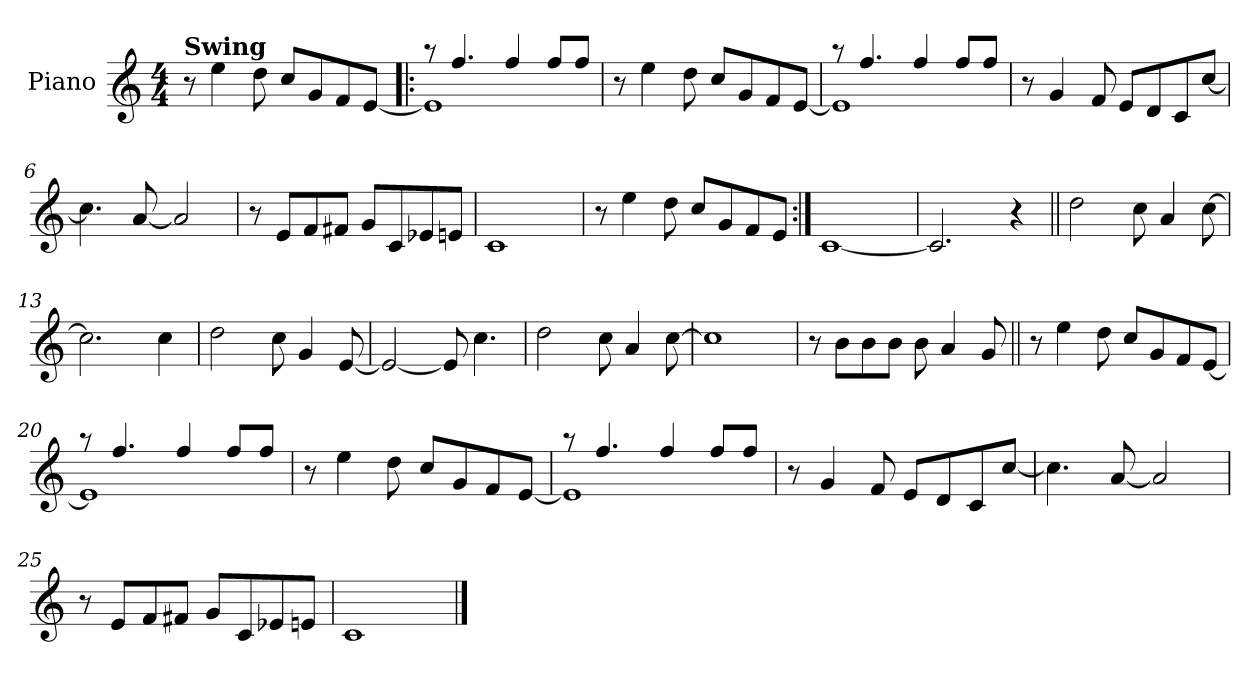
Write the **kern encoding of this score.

**kern
*part1
*staff1
*I"Piano
*I'Pno.
*clefG2
*k[]
*M4/4
=1
!LO:TX:a:B:t=Swing
8r
4ee\
8dd\
8cc/L
8g/
8f/
[8e/J
=2!|:
*^
8r	1e]
4.ff/	.
4ff/	.
8ff/L	.
8ff/J	.
*v	*v
=3
8r
4ee\
8dd\
8cc/L
8g/
8f/
[8e/J
=4
*^
8r	1e]
4.ff/	.
4ff/	.
8ff/L	.
8ff/J	.
*v	*v
=5
8r
4g/
8f/
8e/L
8d/
8c/
[8cc/J
!!LO:LB:g=z
=6
4.cc\]
[8a/
2a/]
=7
8r
8e/L
8f/
8f#X/J
8g/L
8c/
8e-X/
8en/J
=8
1c
=9
8r
4ee\
8dd\
8cc/L
8g/
8f/
8e/J
=10:|!
[1c
=11
2.c/]
4r
=12||
2dd\
8cc\
4a/
[8cc\
=13
2.cc\]
4cc\
!!LO:LB:g=z
=14
2dd\
8cc\
4g/
[8e/
=15
2e/_
8e/]
4.cc\
=16
2dd\
8cc\
4a/
[8cc\
=17
1cc]
=18
8r
8b\L
8b\
8b\J
8b\
4a/
8g/
=19||
8r
4ee\
8dd\
8cc/L
8g/
8f/
[8e/J
=20
*^
8r	1e]
4.ff/	.
4ff/	.
8ff/L	.
8ff/J	.
*v	*v
!!LO:LB:g=z
=21
8r
4ee\
8dd\
8cc/L
8g/
8f/
[8e/J
=22
*^
8r	1e]
4.ff/	.
4ff/	.
8ff/L	.
8ff/J	.
*v	*v
=23
8r
4g/
8f/
8e/L
8d/
8c/
[8cc/J
=24
4.cc\]
[8a/
2a/]
=25
8r
8e/L
8f/
8f#X/J
8g/L
8c/
8e-X/
8en/J
=26
1c
==
*-
